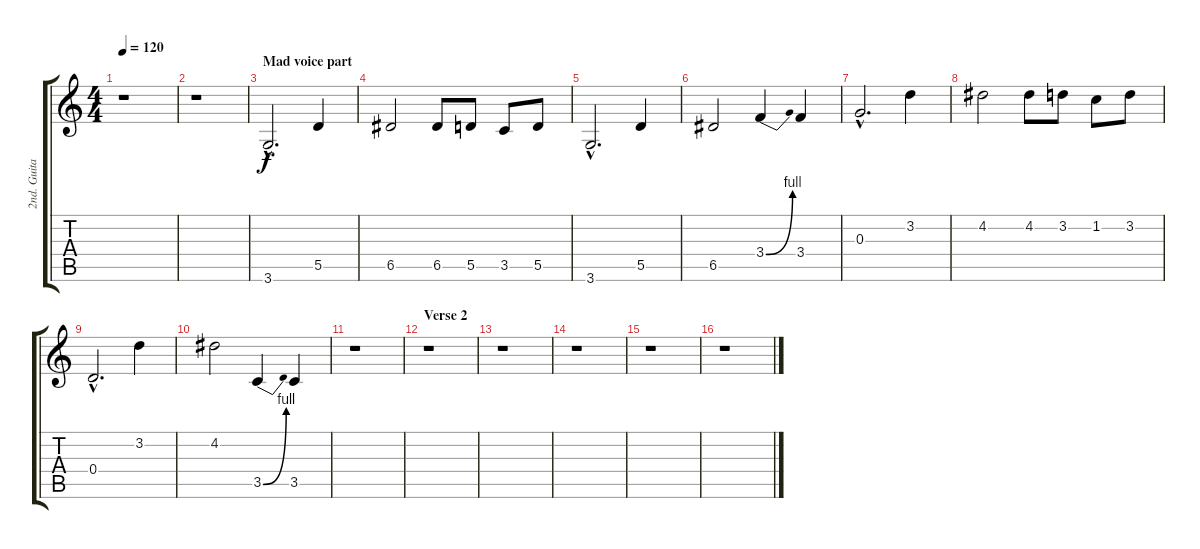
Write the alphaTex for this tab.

\track ("2nd. Guitar" "2nd. Guita") {instrument distortionguitar}
\staff {score tabs}
\tuning (E4 B3 G3 D3 A2 E2) {hide}
\ts (4 4)
\tempo 120
\clef g2
\ks c
r.1{dy f} |
r.1 |
\section ("" "Mad voice part")
3.6{hac}.2{d balance 14} 5.5.4 |
6.5.2 6.5.8 5.5.8 3.5.8 5.5.8 |
3.6{hac}.2{d} 5.5.4 |
6.5.2 3.4{be (bend 0 0 60 4)}.4 3.4.4 |
0.3{hac}.2{d} 3.2.4 |
4.2.2 4.2.8 3.2.8 1.2.8 3.2.8 |
0.4{hac}.2{d} 3.2.4 |
4.2.2 3.5{be (bend 0 0 60 4)}.4 3.5.4 |
r.1 |
\section ("" "Verse 2")
r.1 |
r.1 |
r.1 |
r.1 |
r.1
